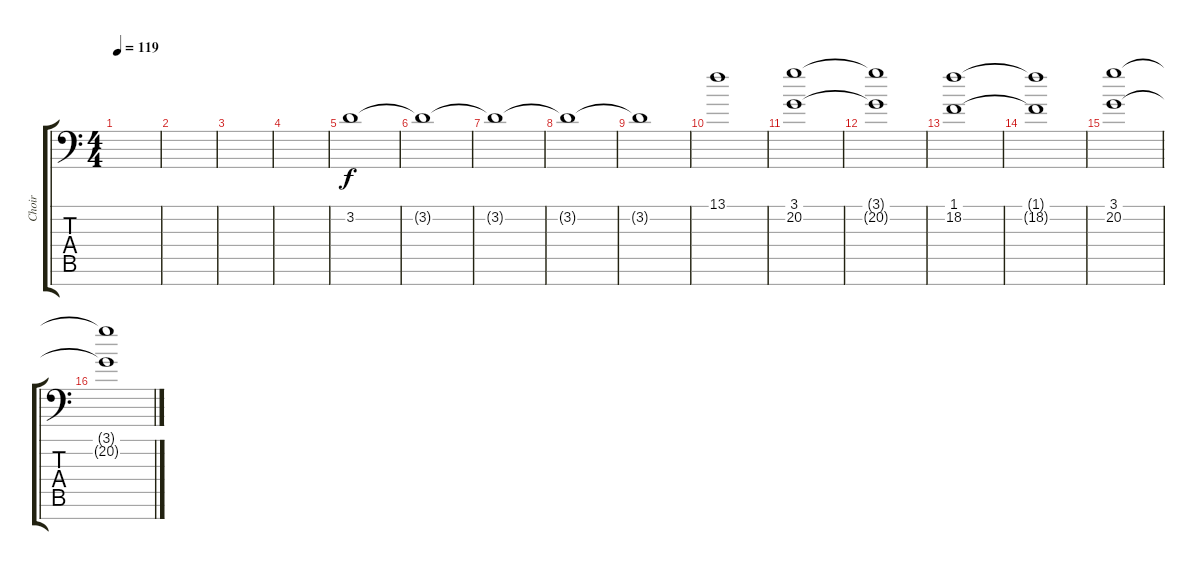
\track ("Choir" "Choir") {instrument choiraahs}
\staff {score tabs}
\tuning (E4 B3 G3 D3 A2 E2 C-1) {hide}
\ts (4 4)
\tempo 119
\clef f4
\ks c
|
|
|
|
3.2.1{volume 7} |
3.2{t}.1 |
3.2{t}.1 |
3.2{t}.1 |
3.2{t}.1{volume 0} |
13.1.1{volume 7} |
(3.1 20.2).1{volume 5} |
(3.1{t} 20.2{t}).1 |
(1.1 18.2).1 |
(1.1{t} 18.2{t}).1 |
(3.1 20.2).1{volume 5} |
(3.1{t} 20.2{t}).1
